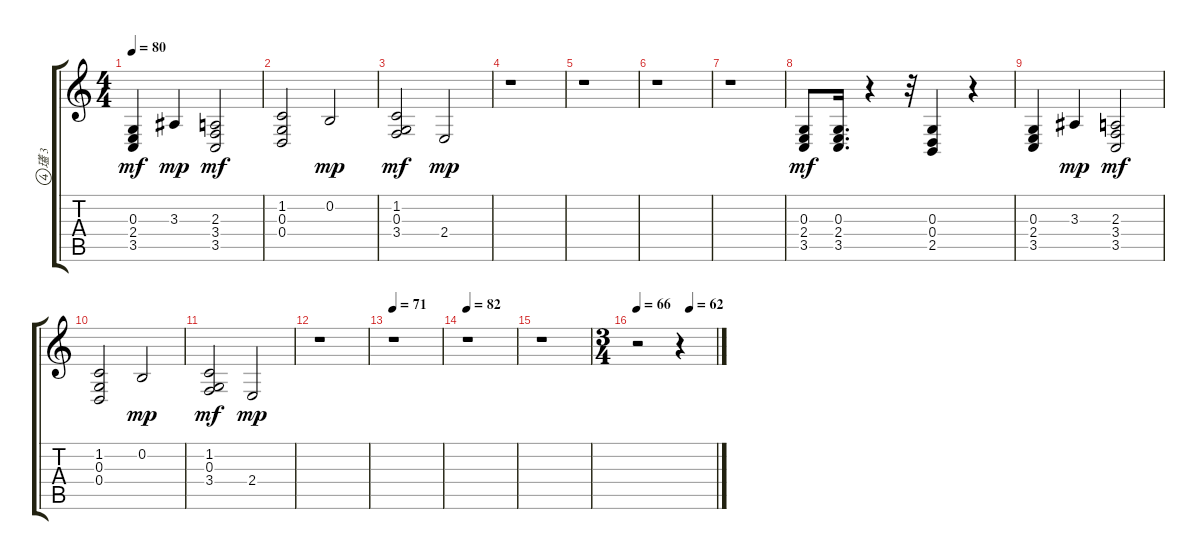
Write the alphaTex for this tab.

\track ("瓂 3" "瓂 3") {instrument synthvoice}
\staff {score tabs}
\tuning (E4 B3 G3 D3 A2 E2) {hide}
\ts (4 4)
\tempo 80
\clef g2
\ks c
(0.3 2.4 3.5).4{dy mf} 3.3.4{dy mp} (2.3 3.4 3.5).2{dy mf} |
(1.2 0.3 0.4).2 0.2.2{dy mp} |
(1.2 0.3 3.4).2{dy mf} 2.4.2{dy mp} |
r.1 |
r.1 |
r.1 |
r.1 |
(0.3 2.4 3.5).8{dy mf} (0.3 2.4 3.5).16{d} r.4 r.32 (0.3 0.4 2.5).4 r.4 |
(0.3 2.4 3.5).4 3.3.4{dy mp} (2.3 3.4 3.5).2{dy mf} |
(1.2 0.3 0.4).2 0.2.2{dy mp} |
(1.2 0.3 3.4).2{dy mf} 2.4.2{dy mp} |
r.1 |
\tempo 71
r.1 |
\tempo 82
r.1 |
r.1 |
\ts (3 4)
\tempo 66
\tempo (62 0.6666666666666666)
r.2 r.4
